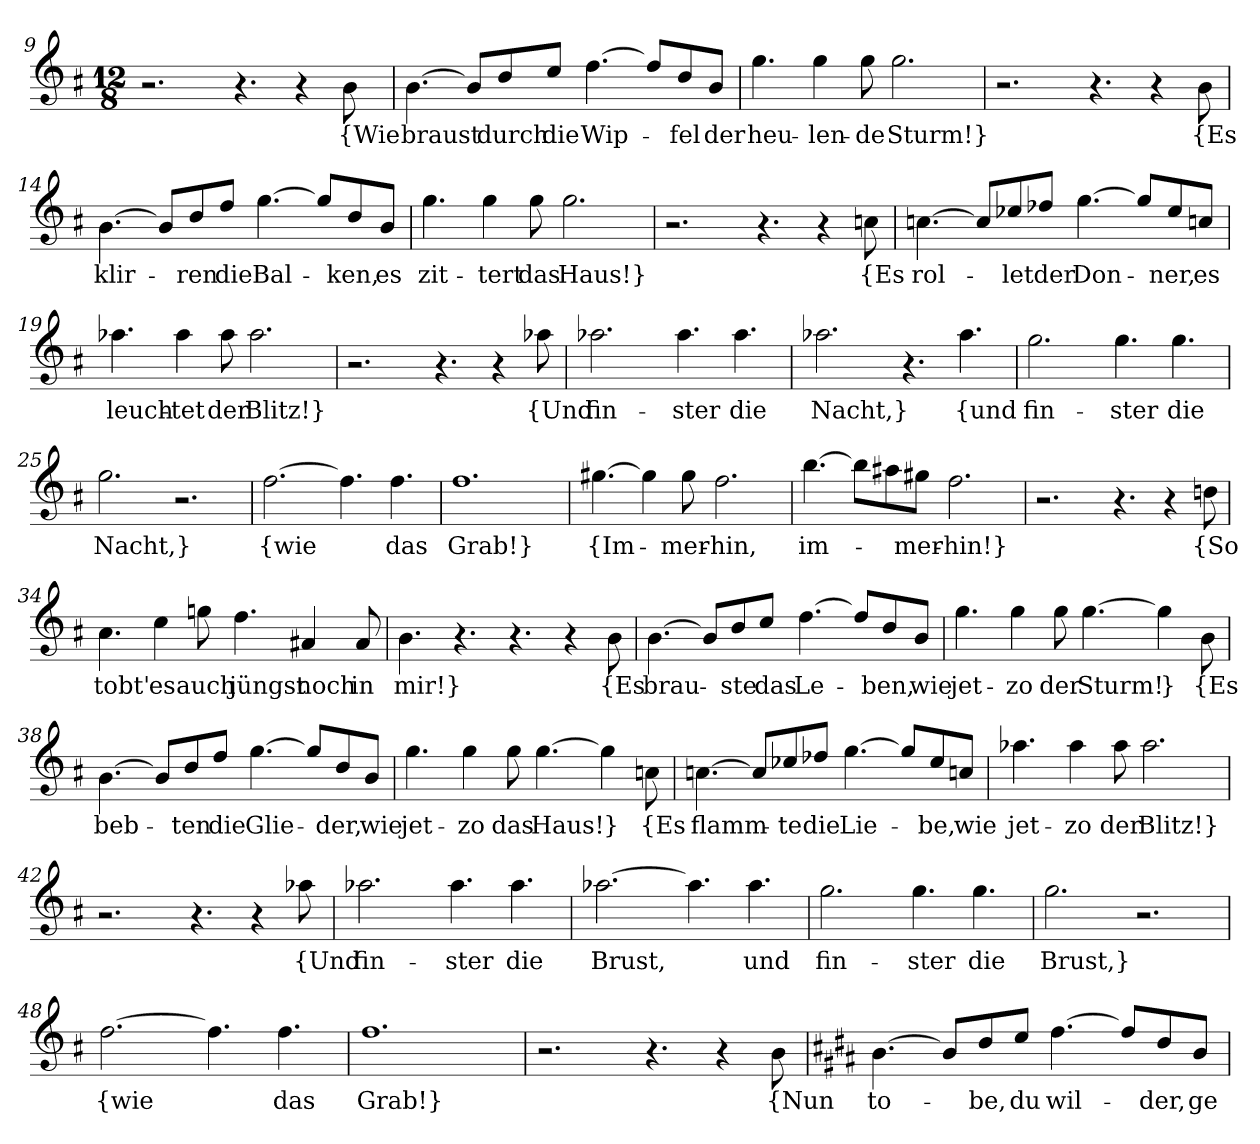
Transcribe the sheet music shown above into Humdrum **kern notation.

**kern	**text
*part1	*part1
*staff1	*staff1
*clefG4	*
*k[f#]	*
*M12/8	*
=9	=9
2.r	.
4.r	.
4r	.
8e	{Wie
=10	=10
[4.e	braust
8e/L]	.
8g/	durch
8a/J	die
[4.b	Wip-
8b/L]	.
8g/	-fel
8e/J	der
=11	=11
4.cc	heu-
4cc	-len-
8cc	-de
2.cc	Sturm!}
=13	=13
2.r	.
4.r	.
4r	.
8e	{Es
=14	=14
[4.e	klir-
8e/L]	.
8g/	-ren
8b/J	die
[4.cc	Bal-
8cc/L]	.
8g/	-ken,
8e/J	es
=15	=15
4.cc	zit-
4cc	-tert
8cc	das
2.cc	Haus!}
=17	=17
2.r	.
4.r	.
4r	.
8fn	{Es
=18	=18
[4.fn	rol-
8fn/L]	.
8a-X/	-let
8b-X/J	der
[4.cc	Don-
8cc/L]	.
8a-/	-ner,
8fn/J	es
=19	=19
4.dd-X	leuch-
4dd-	-tet
8dd-	der
2.dd-	Blitz!}
=21	=21
2.r	.
4.r	.
4r	.
8dd-X	{Und
=22	=22
2.dd-X	fin-
4.dd-	-ster
4.dd-	die
=23	=23
2.dd-X	Nacht,}
4.r	.
4.dd-	{und
=24	=24
2.cc	fin-
4.cc	-ster
4.cc	die
=25	=25
2.cc	Nacht,}
2.r	.
=27	=27
[2.b	{wie
4.b]	.
4.b	das
=28	=28
1.b	Grab!}
=31	=31
[4.cc#X	{Im-
4cc#]	.
8cc#	-mer-
2.b	-hin,
=32	=32
[4.ee	im-
8ee\L]	.
8dd#X\	.
8cc#X\J	-mer-
2.b	-hin!}
=33	=33
2.r	.
4.r	.
4r	.
8gn	{So
=34	=34
4.f#	tobt'
4a	es
8ccn	auch
4.b	jüngst
4d#X	noch
8d#	in
=35	=35
4.e	mir!}
4.r	.
4.r	.
4r	.
8e	{Es
=36	=36
[4.e	brau-
8e/L]	.
8g/	-ste
8a/J	das
[4.b	Le-
8b/L]	.
8g/	-ben,
8e/J	wie
=37	=37
4.cc	jet-
4cc	-zo
8cc	der
[4.cc	Sturm!
4cc]	}
8e	{Es
=38	=38
[4.e	beb-
8e/L]	.
8g/	-ten
8b/J	die
[4.cc	Glie-
8cc/L]	.
8g/	-der,
8e/J	wie
=39	=39
4.cc	jet-
4cc	-zo
8cc	das
[4.cc	Haus!
4cc]	}
8fn	{Es
=40	=40
[4.fn	flamm-
8fn/L]	.
8a-X/	-te
8b-X/J	die
[4.cc	Lie-
8cc/L]	.
8a-/	-be,
8fn/J	wie
=41	=41
4.dd-X	jet-
4dd-	-zo
8dd-	der
2.dd-	Blitz!}
=42	=42
2.r	.
4.r	.
4r	.
8dd-X	{Und
=43	=43
2.dd-X	fin-
4.dd-	-ster
4.dd-	die
=44	=44
[2.dd-X	Brust,
4.dd-]	.
4.dd-	und
=45	=45
2.cc	fin-
4.cc	-ster
4.cc	die
=46	=46
2.cc	Brust,}
2.r	.
=48	=48
[2.b	{wie
4.b]	.
4.b	das
=49	=49
1.b	Grab!}
=51	=51
2.r	.
4.r	.
4r	.
8e	{Nun
=52	=52
*k[f#c#g#d#]	*
[4.e	to-
8e/L]	.
8g#/	-be,
8a/J	du
[4.b	wil-
8b/L]	.
8g#/	-der,
8e/J	ge-
=	=
*-	*-
